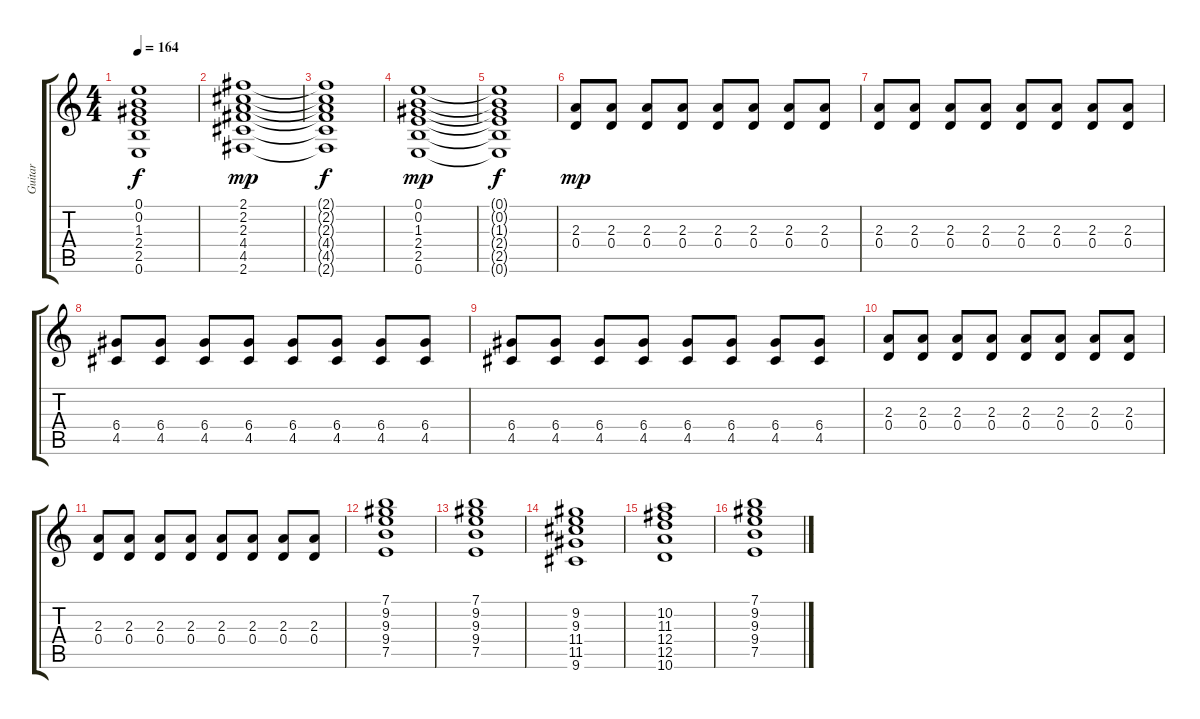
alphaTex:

\track ("Guitar" "Guitar") {instrument distortionguitar}
\staff {score tabs}
\tuning (E4 B3 G3 D3 A2 E2) {hide}
\ts (4 4)
\tempo 164
\clef g2
\ks c
(0.1{t} 0.2{t} 1.3{t} 2.4{t} 2.5{t} 0.6{t}).1{dy f} |
(2.1 2.2 2.3 4.4 4.5 2.6).1{dy mp} |
(2.1{t} 2.2{t} 2.3{t} 4.4{t} 4.5{t} 2.6{t}).1{dy f} |
(0.1 0.2 1.3 2.4 2.5 0.6).1{dy mp} |
(0.1{t} 0.2{t} 1.3{t} 2.4{t} 2.5{t} 0.6{t}).1{dy f} |
(2.3 0.4).8{dy mp} (2.3 0.4).8 (2.3 0.4).8 (2.3 0.4).8 (2.3 0.4).8 (2.3 0.4).8 (2.3 0.4).8 (2.3 0.4).8 |
(2.3 0.4).8 (2.3 0.4).8 (2.3 0.4).8 (2.3 0.4).8 (2.3 0.4).8 (2.3 0.4).8 (2.3 0.4).8 (2.3 0.4).8 |
(6.4 4.5).8 (6.4 4.5).8 (6.4 4.5).8 (6.4 4.5).8 (6.4 4.5).8 (6.4 4.5).8 (6.4 4.5).8 (6.4 4.5).8 |
(6.4 4.5).8 (6.4 4.5).8 (6.4 4.5).8 (6.4 4.5).8 (6.4 4.5).8 (6.4 4.5).8 (6.4 4.5).8 (6.4 4.5).8 |
(2.3 0.4).8 (2.3 0.4).8 (2.3 0.4).8 (2.3 0.4).8 (2.3 0.4).8 (2.3 0.4).8 (2.3 0.4).8 (2.3 0.4).8 |
(2.3 0.4).8 (2.3 0.4).8 (2.3 0.4).8 (2.3 0.4).8 (2.3 0.4).8 (2.3 0.4).8 (2.3 0.4).8 (2.3 0.4).8 |
(7.1 9.2 9.3 9.4 7.5).1 |
(7.1 9.2 9.3 9.4 7.5).1 |
(9.2 9.3 11.4 11.5 9.6).1 |
(10.2 11.3 12.4 12.5 10.6).1 |
(7.1 9.2 9.3 9.4 7.5).1
